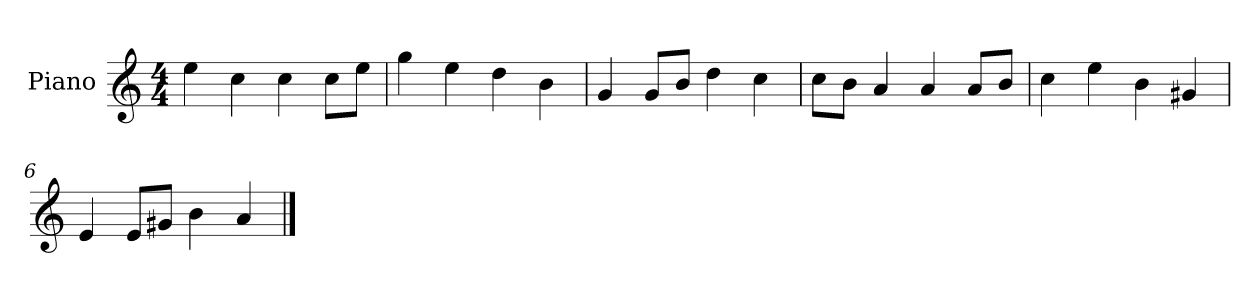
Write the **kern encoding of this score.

**kern
*part1
*staff1
*I"Piano
*I'P-no
*clefG2
*k[]
*M4/4
*MM90
=1
4ee\
4cc\
4cc\
8cc\L
8ee\J
=2
4gg\
4ee\
4dd\
4b\
=3
4g/
8g/L
8b/J
4dd\
4cc\
=4
8cc\L
8b\J
4a/
4a/
8a/L
8b/J
=5
4cc\
4ee\
4b\
4g#X/
=6
4e/
8e/L
8g#X/J
4b\
4a/
==
*-
